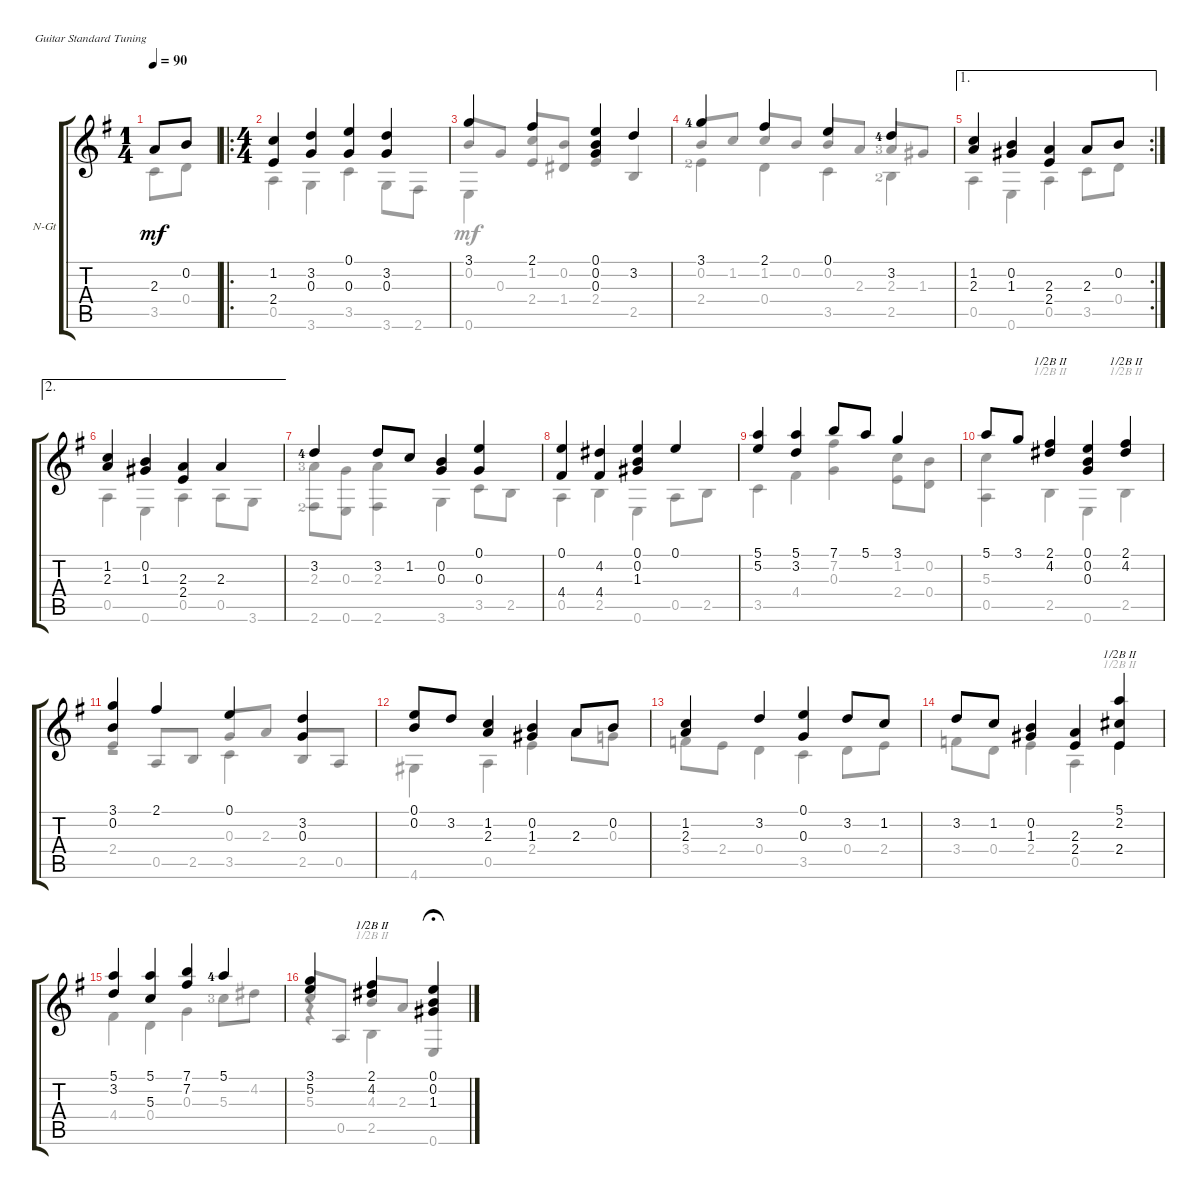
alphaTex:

\defaultSystemsLayout 4
\bracketExtendMode groupsimilarinstruments
\firstSystemTrackNameOrientation horizontal
\otherSystemsTrackNameOrientation horizontal
\track ("Nylon Guitar" "N-Gt") {instrument acousticguitarsteel}
\staff {score tabs}
\tuning (E4 B3 G3 D3 A2 E2)
\voice
\ts (1 4)
\tempo 90
\clef g2
\ks eminor
2.3.8{dy mf instrument acousticguitarsteel} 0.2.8 |
\ro
\ts (4 4)
(1.2 2.4).4 (3.2 0.3).4 (0.3 0.1).4 (3.2 0.3).4 |
3.1.4 2.1.4 (0.1 0.2 0.3).4 3.2.4 |
3.1{lf 5}.4 2.1.4 0.1.4 3.2{lf 5}.4 |
\ae 1
\rc 2
(1.2 2.3).4 (1.3 0.2).4 (2.3 2.4).4 2.3.8 0.2.8 |
\ae 2
(1.2 2.3).4 (1.3 0.2).4 (2.3 2.4).4 2.3.4 |
3.2{lf 5}.4 3.2.8 1.2.8 (0.2 0.3).4 (0.1 0.3).4 |
(0.1 4.4).4 (4.2 4.4).4 (1.3 0.2 0.1).4 0.1.4 |
(5.1 5.2).4 (3.2 5.1).4 7.1.8 5.1.8 3.1.4 |
5.1.8 3.1.8 (2.1 4.2).4{barre (2 half)} (0.1 0.2 0.3).4 (2.1 4.2).4{barre (2 half)} |
(3.1 0.2).4 2.1.4 0.1.4 (3.2 0.3).4 |
(0.1 0.2).8 3.2.8 (1.2 2.3).4 (0.2 1.3).4 2.3.8 0.2.8 |
(1.2 2.3).4 3.2.4 (0.1 0.3).4 3.2.8 1.2.8 |
3.2.8 1.2.8 (0.2 1.3).4 (2.3 2.4).4 (5.1 2.2 2.4).4{barre (2 half)} |
(3.2 5.1).4 (5.1 5.3).4 (7.2 7.1).4 5.1{lf 5}.4 |
(3.1 5.2).4 (2.1 4.2).4{barre (2 half)} (0.1 0.2 1.3).4{fermata (medium 0.4)}
\voice
\clef g2
\ottava regular
\simile none
\ks eminor
3.5.8{dy mf} 0.4.8 |
0.5.4 3.6.4 3.5.4 3.6.8 2.6.8 |
0.2.8{beam invert} 0.3.8 (1.2 2.4).8{beam invert} (0.2 1.4).8 2.4.4{beam invert} 2.5.4{beam invert} |
0.2.8{beam invert} 1.2.8 1.2.8{beam invert} 0.2.8 0.2.8{beam invert} 2.3.8 2.3{lf 4}.8{beam invert} 1.3.8 |
0.5.4 0.6.4 0.5.4 3.5.8 0.4.8 |
0.5.4 0.6.4 0.5.4 0.5.8 3.6.8 |
(2.6{lf 3} 2.3{lf 4}).8 (0.3 0.6).8 (2.6 2.3).4 3.6.4 3.5.8 2.5.8 |
0.5.4 2.5.4 0.6.4 0.5.8 2.5.8 |
3.5.4 4.4.4 (0.3 7.2).4 (1.2 2.4).8 (0.4 0.2).8 |
(5.3 0.5).4 2.5.4{barre (2 half)} 0.6.4 2.5.4{barre (2 half)} |
2.4.4{beam invert} 0.5.8{beam invert} 2.5.8 0.3.8{beam invert} 2.3.8 2.5.8{beam invert} 0.5.8 |
4.6.4 0.5.4 2.4.4 2.3.8 0.3.8 |
3.4.8 2.4.8 0.4.4 3.5.4 0.4.8 2.4.8 |
3.4.8 0.4.8 2.4.4 0.5.4 2.4.4{barre (2 half)} |
4.4.4 0.4.4 0.3.4 5.3{lf 4}.8 4.2.8 |
5.3.8{beam invert} 0.5.8 4.3.8{barre (2 half) beam invert} 2.3.8 0.6.4{fermata (medium 0.4) beam invert}
\voice
\clef g2
\ottava regular
\simile none
\ks eminor
|
|
0.6.4 |
2.4{lf 3}.4 0.4.4 3.5.4 2.5{lf 3}.4 |
|
|
|
|
|
|
r.2 3.5.4 |
|
|
|
|
r.4 2.5.4{barre (2 half)}
